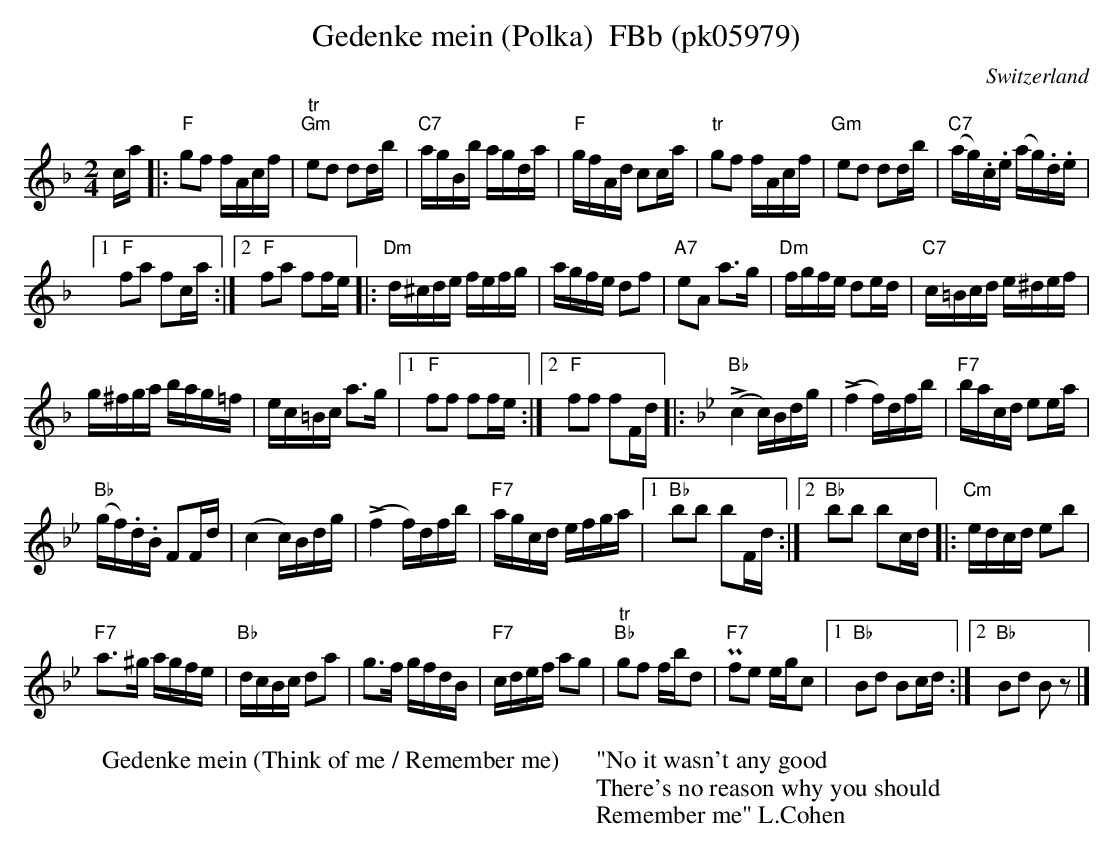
X:1
T:Gedenke mein (Polka)  FBb (pk05979)
O:Switzerland
M:2/4
L:1/16
K:F major
ca |: "F"g2f2 fAcf | "tr""Gm"e2d2 d2db | "C7"agBb agda | "F"gfAd c2ca | "tr" g2f2 fAcf | "Gm"e2d2 d2db | ("C7"ag).c.e (ag).d.e |1
"F"f2a2 f2ca :|2 "F"f2a2 f2fe |: "Dm"d^cde fefg | agfe d2f2 | "A7"e2A2 a3g | "Dm"fgfe d2ed | "C7"c=Bcd e^def |
g^fga bag=f | ec=Bc a3g |1 "F"f2f2 f2fe :|2 "F"f2f2 f2Fd |: [K:Bb] (!>!"Bb"c4c)Bdg | (!>!f4 f)dfb | "F7"bacd e2ea |
("Bb"gf).d.B F2Fd | (c4c)Bdg | (!>!f4 f)dfb | "F7"agcd efga |1 "Bb"b2b2 b2Fd :|2 "Bb"b2b2 b2cd |: "Cm"edcd e2b2 |
"F7"a3^g agfe | "Bb"dcBc d2a2 | g3f gfdB | "F7"cdef a2g2 | "tr""Bb"g2f2 fbd2 | P"F7"f2e2 egc2 |1 "Bb"B2d2 B2cd :|2 "Bb"B2d2 B2z2 |]
W: Gedenke mein (Think of me / Remember me)
W:
W: "No it wasn't any good
W:There's no reason why you should
W:Remember me" L.Cohen
